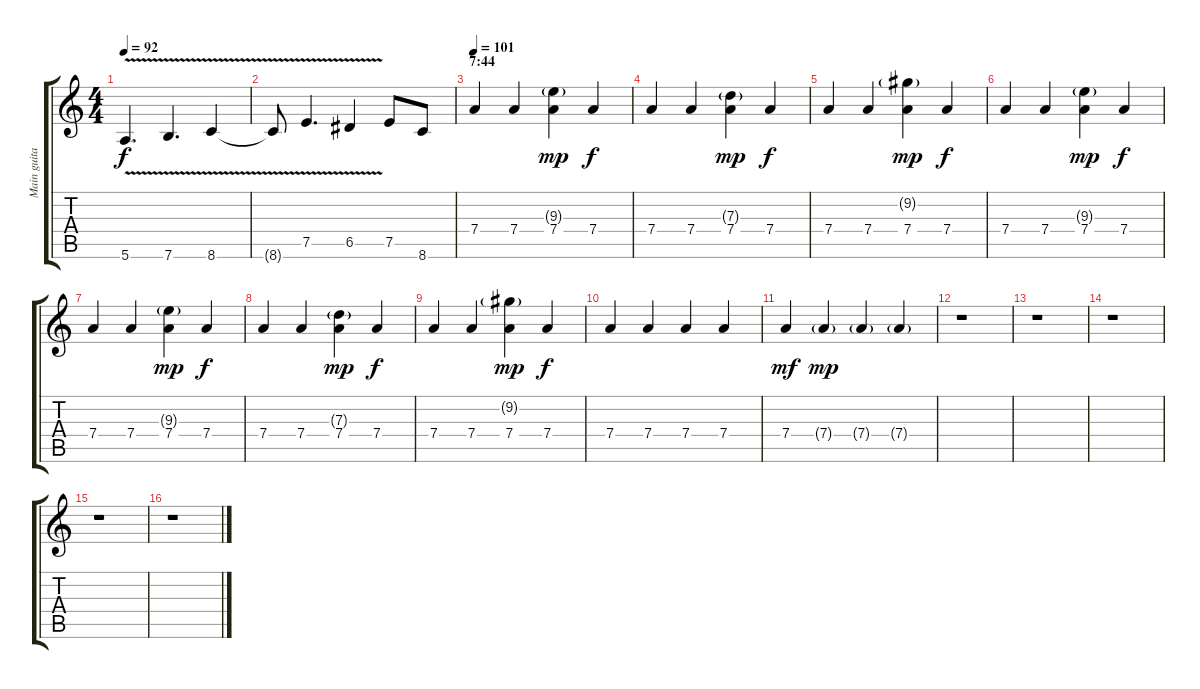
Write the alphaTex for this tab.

\track ("Main guitar" "Main guita") {instrument distortionguitar}
\staff {score tabs}
\tuning (E4 B3 G3 D3 A2 E2) {hide}
\ts (4 4)
\tempo 92
\clef g2
\ks c
5.6{v}.4{d dy f} 7.6{v}.4{d} 8.6{v}.4 |
8.6{t}.8 7.5{v}.4{d} 6.5{v}.4 7.5.8 8.6.8 |
\section ("" "7:44")
\tempo 101
7.4.4{volume 10 balance 9 instrument pizzicatostrings} 7.4.4 (9.3{g} 7.4).4{dy mp} 7.4.4{dy f} |
7.4.4 7.4.4 (7.3{g} 7.4).4{dy mp} 7.4.4{dy f} |
7.4.4 7.4.4 (9.2{g} 7.4).4{dy mp} 7.4.4{dy f} |
7.4.4 7.4.4 (9.3{g} 7.4).4{dy mp} 7.4.4{dy f} |
7.4.4{volume 10 balance 9 instrument pizzicatostrings} 7.4.4 (9.3{g} 7.4).4{dy mp} 7.4.4{dy f} |
7.4.4 7.4.4 (7.3{g} 7.4).4{dy mp} 7.4.4{dy f} |
7.4.4 7.4.4 (9.2{g} 7.4).4{dy mp} 7.4.4{dy f} |
7.4.4 7.4.4 7.4.4 7.4.4 |
7.4.4{dy mf} 7.4{g}.4{dy mp} 7.4{g}.4 7.4{g}.4 |
r.1 |
r.1 |
r.1 |
r.1 |
r.1
